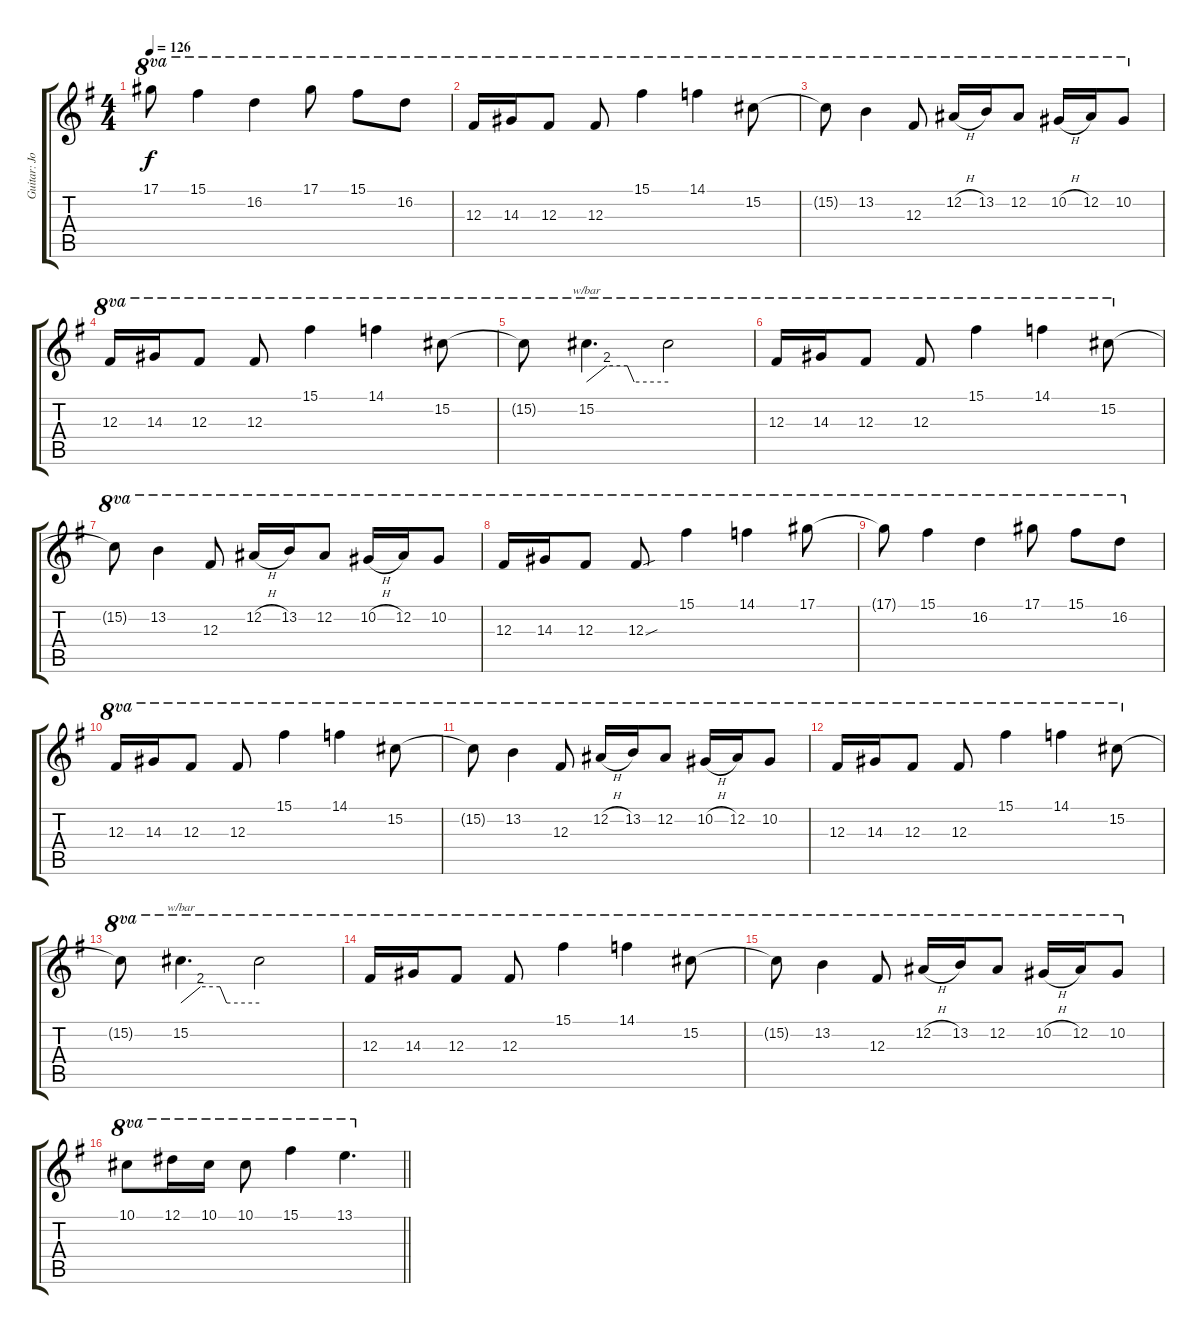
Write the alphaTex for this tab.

\track ("Guitar: Jon" "Guitar: Jo") {instrument distortionguitar}
\staff {score tabs}
\tuning (Eb4 Bb3 Gb3 Db3 Ab2 Eb2) {hide}
\ts (4 4)
\tempo 126
\clef g2
\ks g
17.1{t}.8{ot 8va dy f} 15.1.4{ot 8va} 16.2.4{ot 8va} 17.1.8{ot 8va} 15.1.8{ot 8va} 16.2.8{ot 8va} |
12.3.16{ot 8va} 14.3.16{ot 8va} 12.3.8{ot 8va} 12.3.8{ot 8va} 15.1.4{ot 8va} 14.1.4{ot 8va} 15.2.8{ot 8va} |
15.2{t}.8{ot 8va} 13.2.4{ot 8va} 12.3.8{ot 8va} 12.2{h}.16{ot 8va} 13.2.16{ot 8va} 12.2.8{ot 8va} 10.2{h}.16{ot 8va} 12.2.16{ot 8va} 10.2.8{ot 8va} |
12.3.16{ot 8va} 14.3.16{ot 8va} 12.3.8{ot 8va} 12.3.8{ot 8va} 15.1.4{ot 8va} 14.1.4{ot 8va} 15.2.8{ot 8va} |
15.2{t}.8{ot 8va} 15.2.4{d tbe (custom default 0 0 15 8 30 8 35 0 60 0) ot 8va} 15.2{t}.2{ot 8va} |
12.3.16{ot 8va} 14.3.16{ot 8va} 12.3.8{ot 8va} 12.3.8{ot 8va} 15.1.4{ot 8va} 14.1.4{ot 8va} 15.2.8{ot 8va} |
15.2{t}.8{ot 8va} 13.2.4{ot 8va} 12.3.8{ot 8va} 12.2{h}.16{ot 8va} 13.2.16{ot 8va} 12.2.8{ot 8va} 10.2{h}.16{ot 8va} 12.2.16{ot 8va} 10.2.8{ot 8va} |
12.3.16{ot 8va} 14.3.16{ot 8va} 12.3.8{ot 8va} 12.3{sou}.8{ot 8va} 15.1.4{ot 8va} 14.1.4{ot 8va} 17.1.8{ot 8va} |
17.1{t}.8{ot 8va} 15.1.4{ot 8va} 16.2.4{ot 8va} 17.1.8{ot 8va} 15.1.8{ot 8va} 16.2.8{ot 8va} |
12.3.16{ot 8va} 14.3.16{ot 8va} 12.3.8{ot 8va} 12.3.8{ot 8va} 15.1.4{ot 8va} 14.1.4{ot 8va} 15.2.8{ot 8va} |
15.2{t}.8{ot 8va} 13.2.4{ot 8va} 12.3.8{ot 8va} 12.2{h}.16{ot 8va} 13.2.16{ot 8va} 12.2.8{ot 8va} 10.2{h}.16{ot 8va} 12.2.16{ot 8va} 10.2.8{ot 8va} |
12.3.16{ot 8va} 14.3.16{ot 8va} 12.3.8{ot 8va} 12.3.8{ot 8va} 15.1.4{ot 8va} 14.1.4{ot 8va} 15.2.8{ot 8va} |
15.2{t}.8{ot 8va} 15.2.4{d tbe (custom default 0 0 15 8 30 8 35 0 60 0) ot 8va} 15.2{t}.2{ot 8va} |
12.3.16{ot 8va} 14.3.16{ot 8va} 12.3.8{ot 8va} 12.3.8{ot 8va} 15.1.4{ot 8va} 14.1.4{ot 8va} 15.2.8{ot 8va} |
15.2{t}.8{ot 8va} 13.2.4{ot 8va} 12.3.8{ot 8va} 12.2{h}.16{ot 8va} 13.2.16{ot 8va} 12.2.8{ot 8va} 10.2{h}.16{ot 8va} 12.2.16{ot 8va} 10.2.8{ot 8va} |
\barLineRight lightlight
10.1.8{ot 8va} 12.1.16{ot 8va} 10.1.16{ot 8va} 10.1.8{ot 8va} 15.1.4{ot 8va} 13.1.4{d ot 8va}
